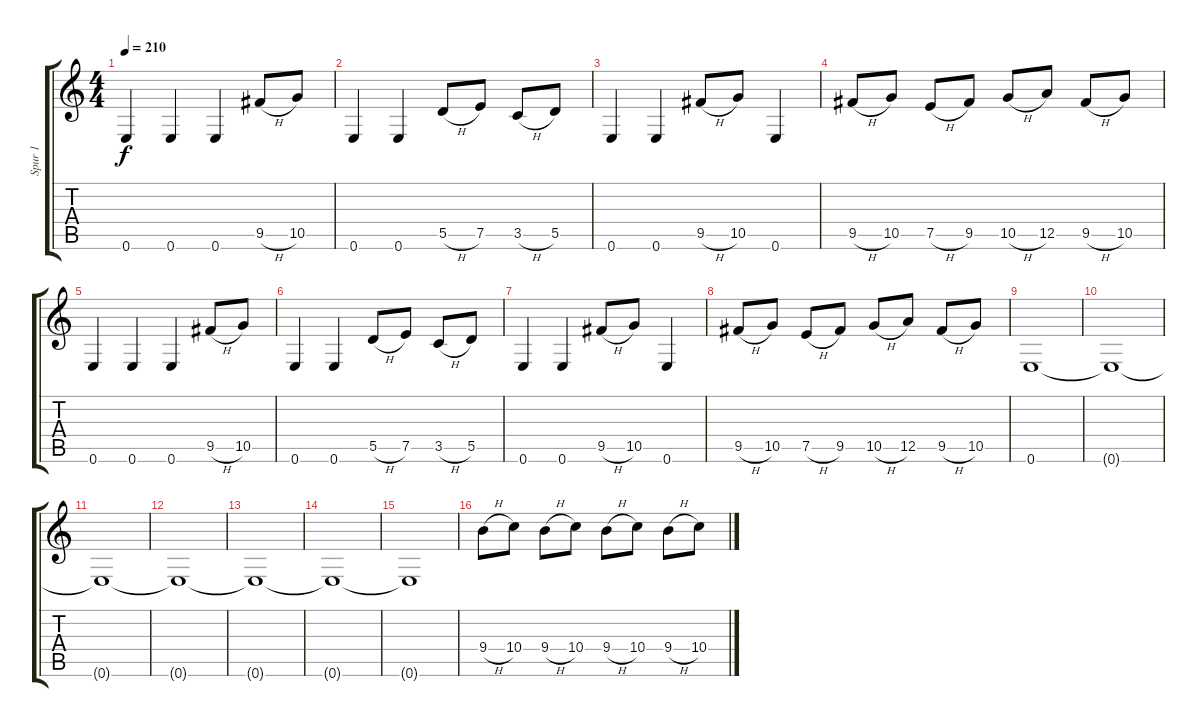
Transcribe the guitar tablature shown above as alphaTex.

\track ("Spur 1" "Spur 1") {instrument distortionguitar}
\staff {score tabs}
\tuning (E4 B3 G3 D3 A2 E2) {hide}
\ts (4 4)
\tempo 210
\clef g2
\ks c
0.6.4{dy f} 0.6.4 0.6.4 9.5{h}.8 10.5.8 |
0.6.4 0.6.4 5.5{h}.8 7.5.8 3.5{h}.8 5.5.8 |
0.6.4 0.6.4 9.5{h}.8 10.5.8 0.6.4 |
9.5{h}.8 10.5.8 7.5{h}.8 9.5.8 10.5{h}.8 12.5.8 9.5{h}.8 10.5.8 |
0.6.4 0.6.4 0.6.4 9.5{h}.8 10.5.8 |
0.6.4 0.6.4 5.5{h}.8 7.5.8 3.5{h}.8 5.5.8 |
0.6.4 0.6.4 9.5{h}.8 10.5.8 0.6.4 |
9.5{h}.8 10.5.8 7.5{h}.8 9.5.8 10.5{h}.8 12.5.8 9.5{h}.8 10.5.8 |
0.6.1 |
0.6{t}.1 |
0.6{t}.1 |
0.6{t}.1 |
0.6{t}.1 |
0.6{t}.1 |
0.6{t}.1 |
9.4{h}.8 10.4.8 9.4{h}.8 10.4.8 9.4{h}.8 10.4.8 9.4{h}.8 10.4.8
